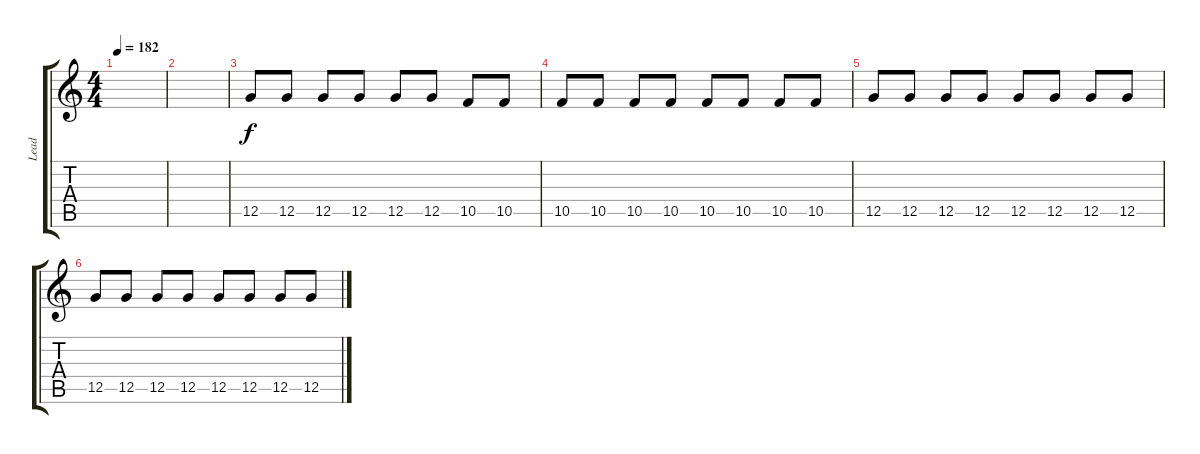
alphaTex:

\track ("Lead" "Lead") {instrument distortionguitar}
\staff {score tabs}
\tuning (D4 A3 F3 C3 G2 C2) {hide}
\ts (4 4)
\tempo 182
\clef g2
\ks c
|
|
12.5.8 12.5.8 12.5.8 12.5.8 12.5.8 12.5.8 10.5.8 10.5.8 |
10.5.8 10.5.8 10.5.8 10.5.8 10.5.8 10.5.8 10.5.8 10.5.8 |
12.5.8 12.5.8 12.5.8 12.5.8 12.5.8 12.5.8 12.5.8 12.5.8 |
12.5.8 12.5.8 12.5.8 12.5.8 12.5.8 12.5.8 12.5.8 12.5.8
